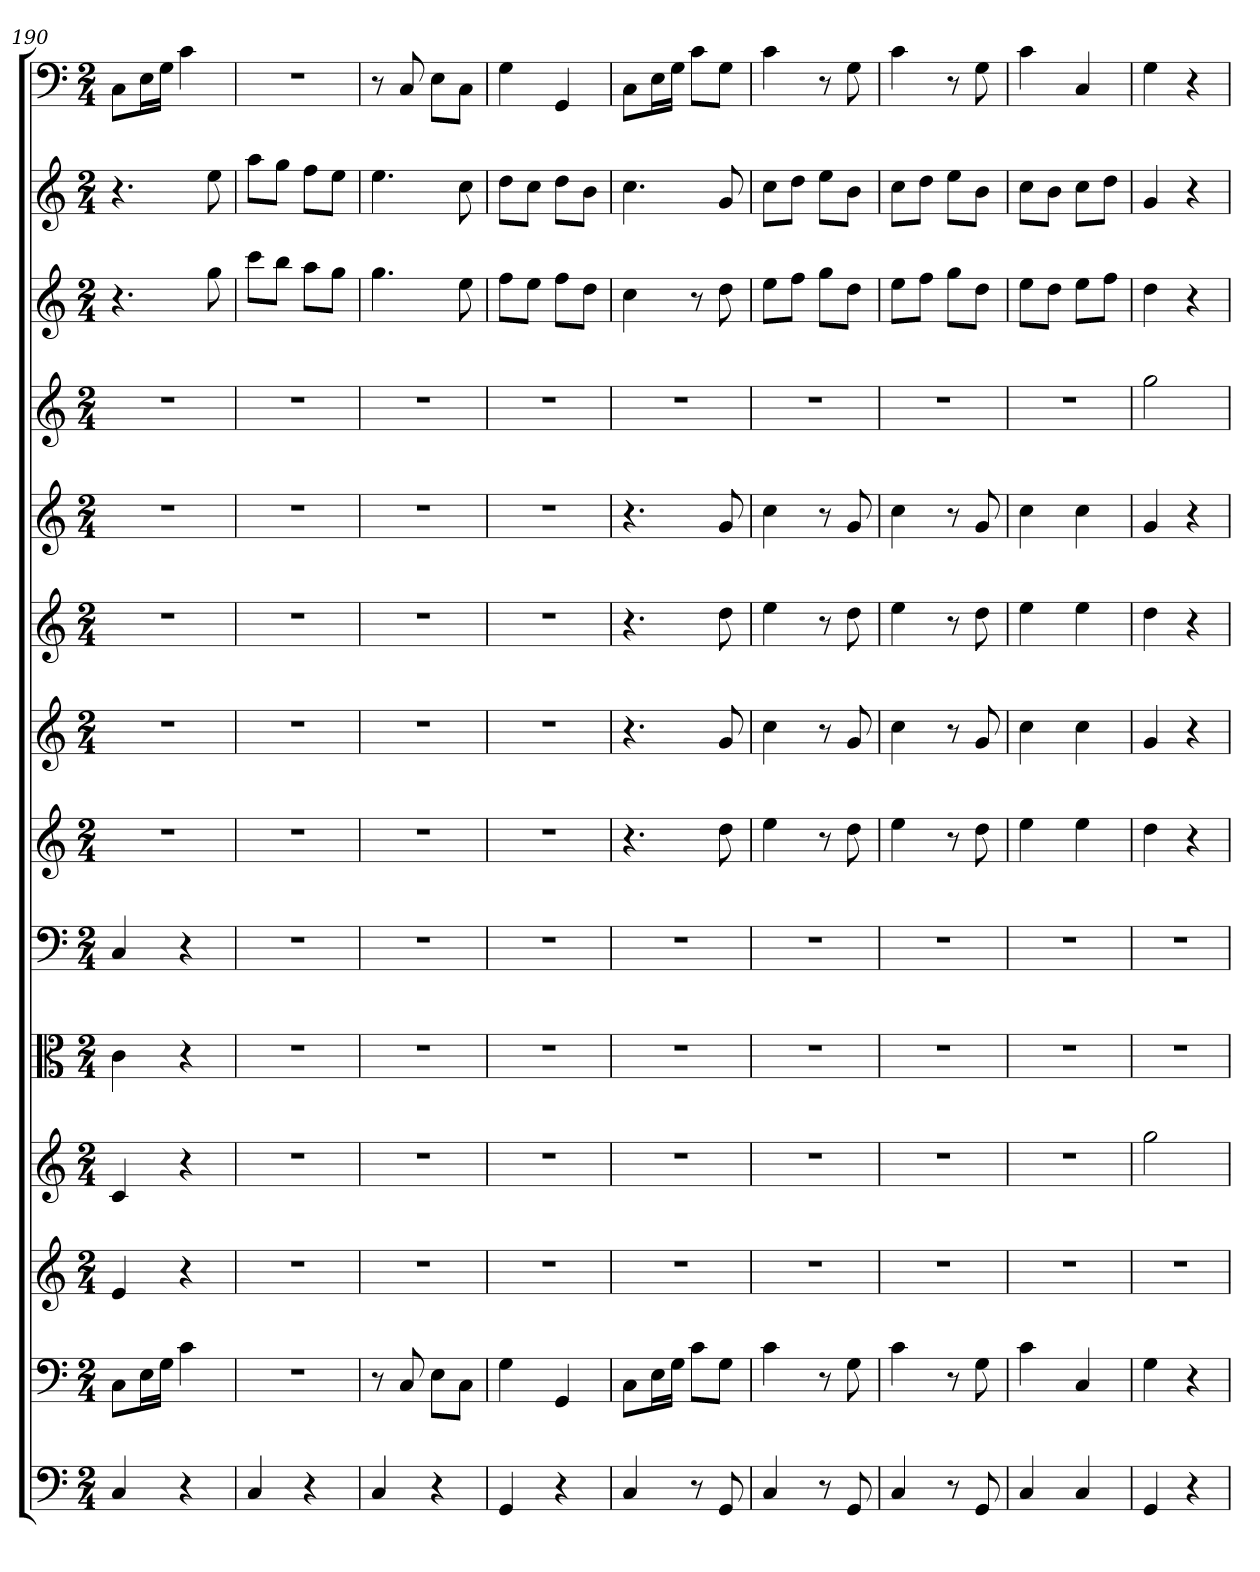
**kern	**kern	**kern	**kern	**kern	**kern	**kern	**kern	**kern	**kern	**kern	**kern	**kern	**kern
*part14	*part13	*part12	*part11	*part10	*part9	*part8	*part7	*part6	*part5	*part4	*part3	*part2	*part1
*staff14	*staff13	*staff12	*staff11	*staff10	*staff9	*staff8	*staff7	*staff6	*staff5	*staff4	*staff3	*staff2	*staff1
*clefF4	*clefF4	*	*	*clefC3	*clefF4	*	*	*	*	*	*	*	*clefF4
*k[]	*k[]	*k[]	*k[]	*k[]	*k[]	*k[]	*k[]	*k[]	*k[]	*k[]	*k[]	*k[]	*k[]
*C:	*C:	*C:	*C:	*C:	*C:	*C:	*C:	*C:	*C:	*C:	*C:	*C:	*C:
*M2/4	*M2/4	*M2/4	*M2/4	*M2/4	*M2/4	*M2/4	*M2/4	*M2/4	*M2/4	*M2/4	*M2/4	*M2/4	*M2/4
=190	=190	=190	=190	=190	=190	=190	=190	=190	=190	=190	=190	=190	=190
4C	8C\L	4e	4c	4c	4C	2r	2r	2r	2r	2r	4.r	4.r	8C\L
.	16E\L	.	.	.	.	.	.	.	.	.	.	.	16E\L
.	16G\JJ	.	.	.	.	.	.	.	.	.	.	.	16G\JJ
4r	4c	4r	4r	4r	4r	.	.	.	.	.	.	.	4c
.	.	.	.	.	.	.	.	.	.	.	8gg	8ee	.
=191	=191	=191	=191	=191	=191	=191	=191	=191	=191	=191	=191	=191	=191
4C	2r	2r	2r	2r	2r	2r	2r	2r	2r	2r	8cccL	8aaL	2r
.	.	.	.	.	.	.	.	.	.	.	8bbJ	8ggJ	.
4r	.	.	.	.	.	.	.	.	.	.	8aaL	8ffL	.
.	.	.	.	.	.	.	.	.	.	.	8ggJ	8eeJ	.
=192	=192	=192	=192	=192	=192	=192	=192	=192	=192	=192	=192	=192	=192
4C	8r	2r	2r	2r	2r	2r	2r	2r	2r	2r	4.gg	4.ee	8r
.	8C	.	.	.	.	.	.	.	.	.	.	.	8C
4r	8E\L	.	.	.	.	.	.	.	.	.	.	.	8E\L
.	8C\J	.	.	.	.	.	.	.	.	.	8ee	8cc	8C\J
=193	=193	=193	=193	=193	=193	=193	=193	=193	=193	=193	=193	=193	=193
4GG	4G	2r	2r	2r	2r	2r	2r	2r	2r	2r	8ffL	8ddL	4G
.	.	.	.	.	.	.	.	.	.	.	8eeJ	8ccJ	.
4r	4GG	.	.	.	.	.	.	.	.	.	8ffL	8ddL	4GG
.	.	.	.	.	.	.	.	.	.	.	8ddJ	8bJ	.
=194	=194	=194	=194	=194	=194	=194	=194	=194	=194	=194	=194	=194	=194
4C	8C\L	2r	2r	2r	2r	4.r	4.r	4.r	4.r	2r	4cc	4.cc	8C\L
.	16E\L	.	.	.	.	.	.	.	.	.	.	.	16E\L
.	16G\JJ	.	.	.	.	.	.	.	.	.	.	.	16G\JJ
8r	8c\L	.	.	.	.	.	.	.	.	.	8r	.	8c\L
8GG	8G\J	.	.	.	.	8dd	8g	8dd	8g	.	8dd	8g	8G\J
=195	=195	=195	=195	=195	=195	=195	=195	=195	=195	=195	=195	=195	=195
4C	4c	2r	2r	2r	2r	4ee	4cc	4ee	4cc	2r	8eeL	8ccL	4c
.	.	.	.	.	.	.	.	.	.	.	8ffJ	8ddJ	.
8r	8r	.	.	.	.	8r	8r	8r	8r	.	8ggL	8eeL	8r
8GG	8G	.	.	.	.	8dd	8g	8dd	8g	.	8ddJ	8bJ	8G
=196	=196	=196	=196	=196	=196	=196	=196	=196	=196	=196	=196	=196	=196
4C	4c	2r	2r	2r	2r	4ee	4cc	4ee	4cc	2r	8eeL	8ccL	4c
.	.	.	.	.	.	.	.	.	.	.	8ffJ	8ddJ	.
8r	8r	.	.	.	.	8r	8r	8r	8r	.	8ggL	8eeL	8r
8GG	8G	.	.	.	.	8dd	8g	8dd	8g	.	8ddJ	8bJ	8G
=197	=197	=197	=197	=197	=197	=197	=197	=197	=197	=197	=197	=197	=197
4C	4c	2r	2r	2r	2r	4ee	4cc	4ee	4cc	2r	8eeL	8ccL	4c
.	.	.	.	.	.	.	.	.	.	.	8ddJ	8bJ	.
4C	4C	.	.	.	.	4ee	4cc	4ee	4cc	.	8eeL	8ccL	4C
.	.	.	.	.	.	.	.	.	.	.	8ffJ	8ddJ	.
=198	=198	=198	=198	=198	=198	=198	=198	=198	=198	=198	=198	=198	=198
4GG	4G	2r	2gg	2r	2r	4dd	4g	4dd	4g	2gg	4dd	4g	4G
4r	4r	.	.	.	.	4r	4r	4r	4r	.	4r	4r	4r
=	=	=	=	=	=	=	=	=	=	=	=	=	=
*-	*-	*-	*-	*-	*-	*-	*-	*-	*-	*-	*-	*-	*-
